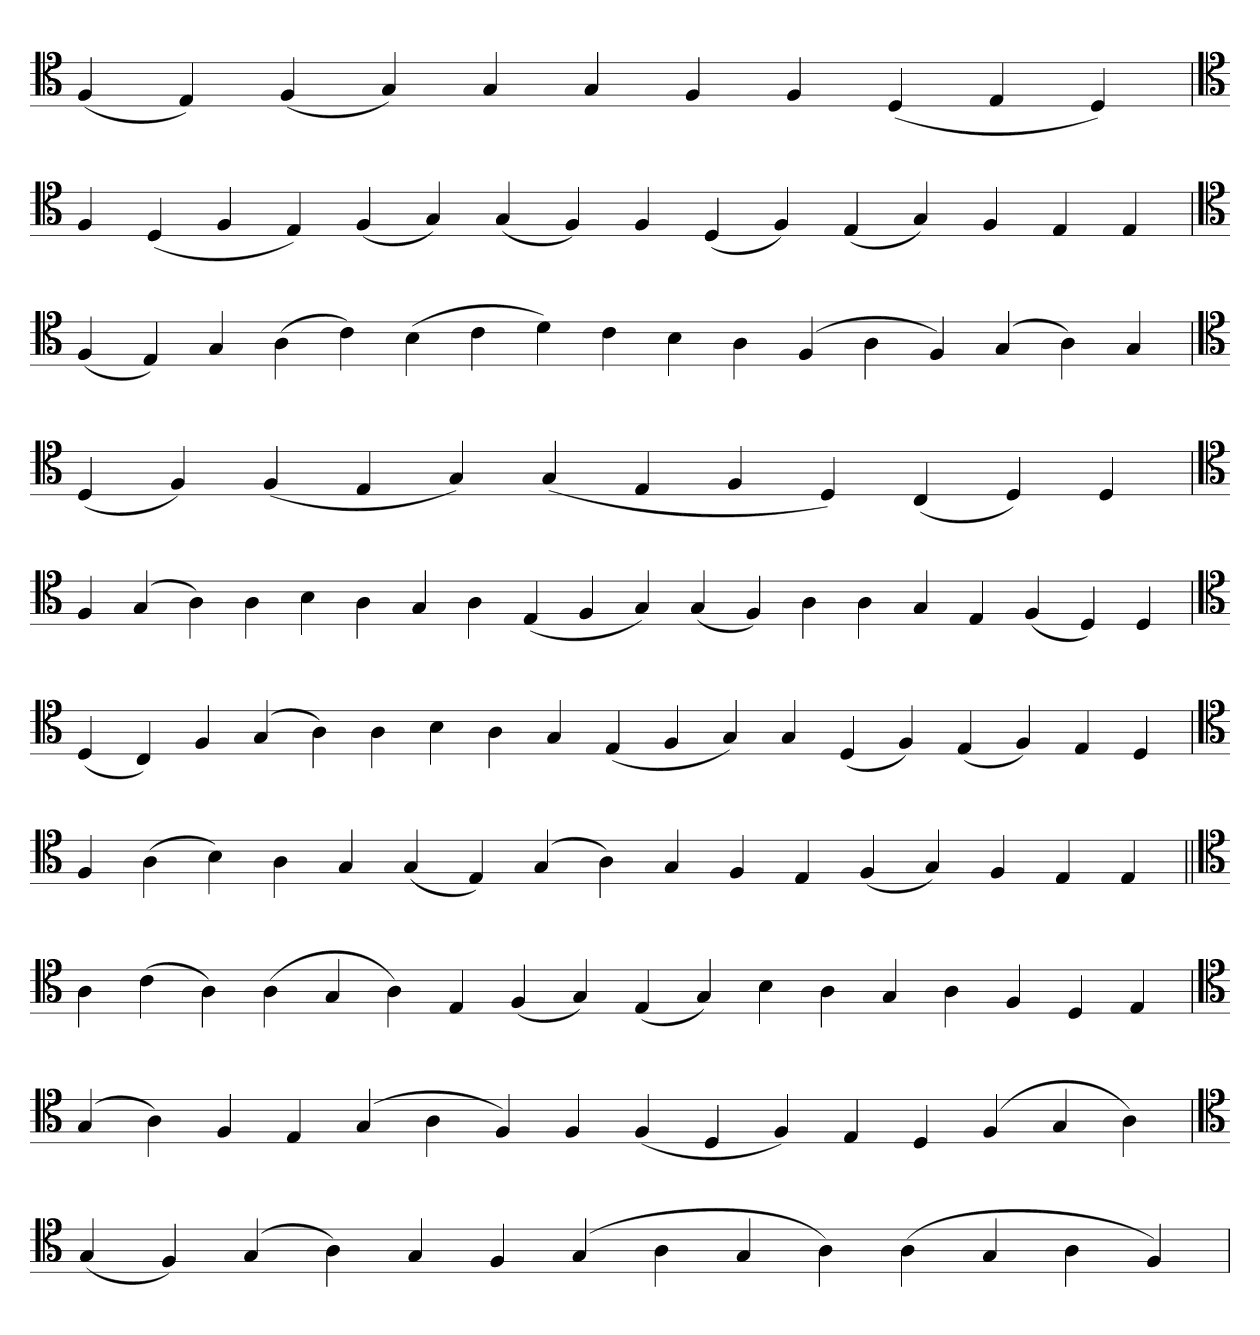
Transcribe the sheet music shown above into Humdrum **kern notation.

**kern
*part1
*staff1
*clefC4
=
(4F
4E)
(4F
4G)
4G
4G
4F
4F
(4D
4E
4D)
=`
*clefC4
4F
(4D
4F
4E)
(4F
4G)
(4G
4F)
4F
(4D
4F)
(4E
4G)
4F
4E
4E
='
*clefC4
(4F
4E)
4G
(4A
4c)
(4B
4c
4d)
4c
4B
4A
(4F
4A
4F)
(4G
4A)
4G
=
*clefC4
(4D
4F)
(4F
4E
4G)
(4G
4E
4F
4D)
(4C
4D)
4D
=`
*clefC4
4F
(4G
4A)
4A
4B
4A
4G
4A
(4E
4F
4G)
(4G
4F)
4A
4A
4G
4E
(4F
4D)
4D
='
*clefC4
(4D
4C)
4F
(4G
4A)
4A
4B
4A
4G
(4E
4F
4G)
4G
(4D
4F)
(4E
4F)
4E
4D
=`
*clefC4
4F
(4A
4B)
4A
4G
(4G
4E)
(4G
4A)
4G
4F
4E
(4F
4G)
4F
4E
4E
=||
*clefC4
4A
(4c
4A)
(4A
4G
4A)
4E
(4F
4G)
(4E
4G)
4B
4A
4G
4A
4F
4D
4E
=`
*clefC4
(4G
4A)
4F
4E
(4G
4A
4F)
4F
(4F
4D
4F)
4E
4D
(4F
4G
4A)
=`
*clefC4
(4G
4F)
(4G
4A)
4G
4F
(4G
4A
4G
4A)
(4A
4G
4A
4F)
='
*-
